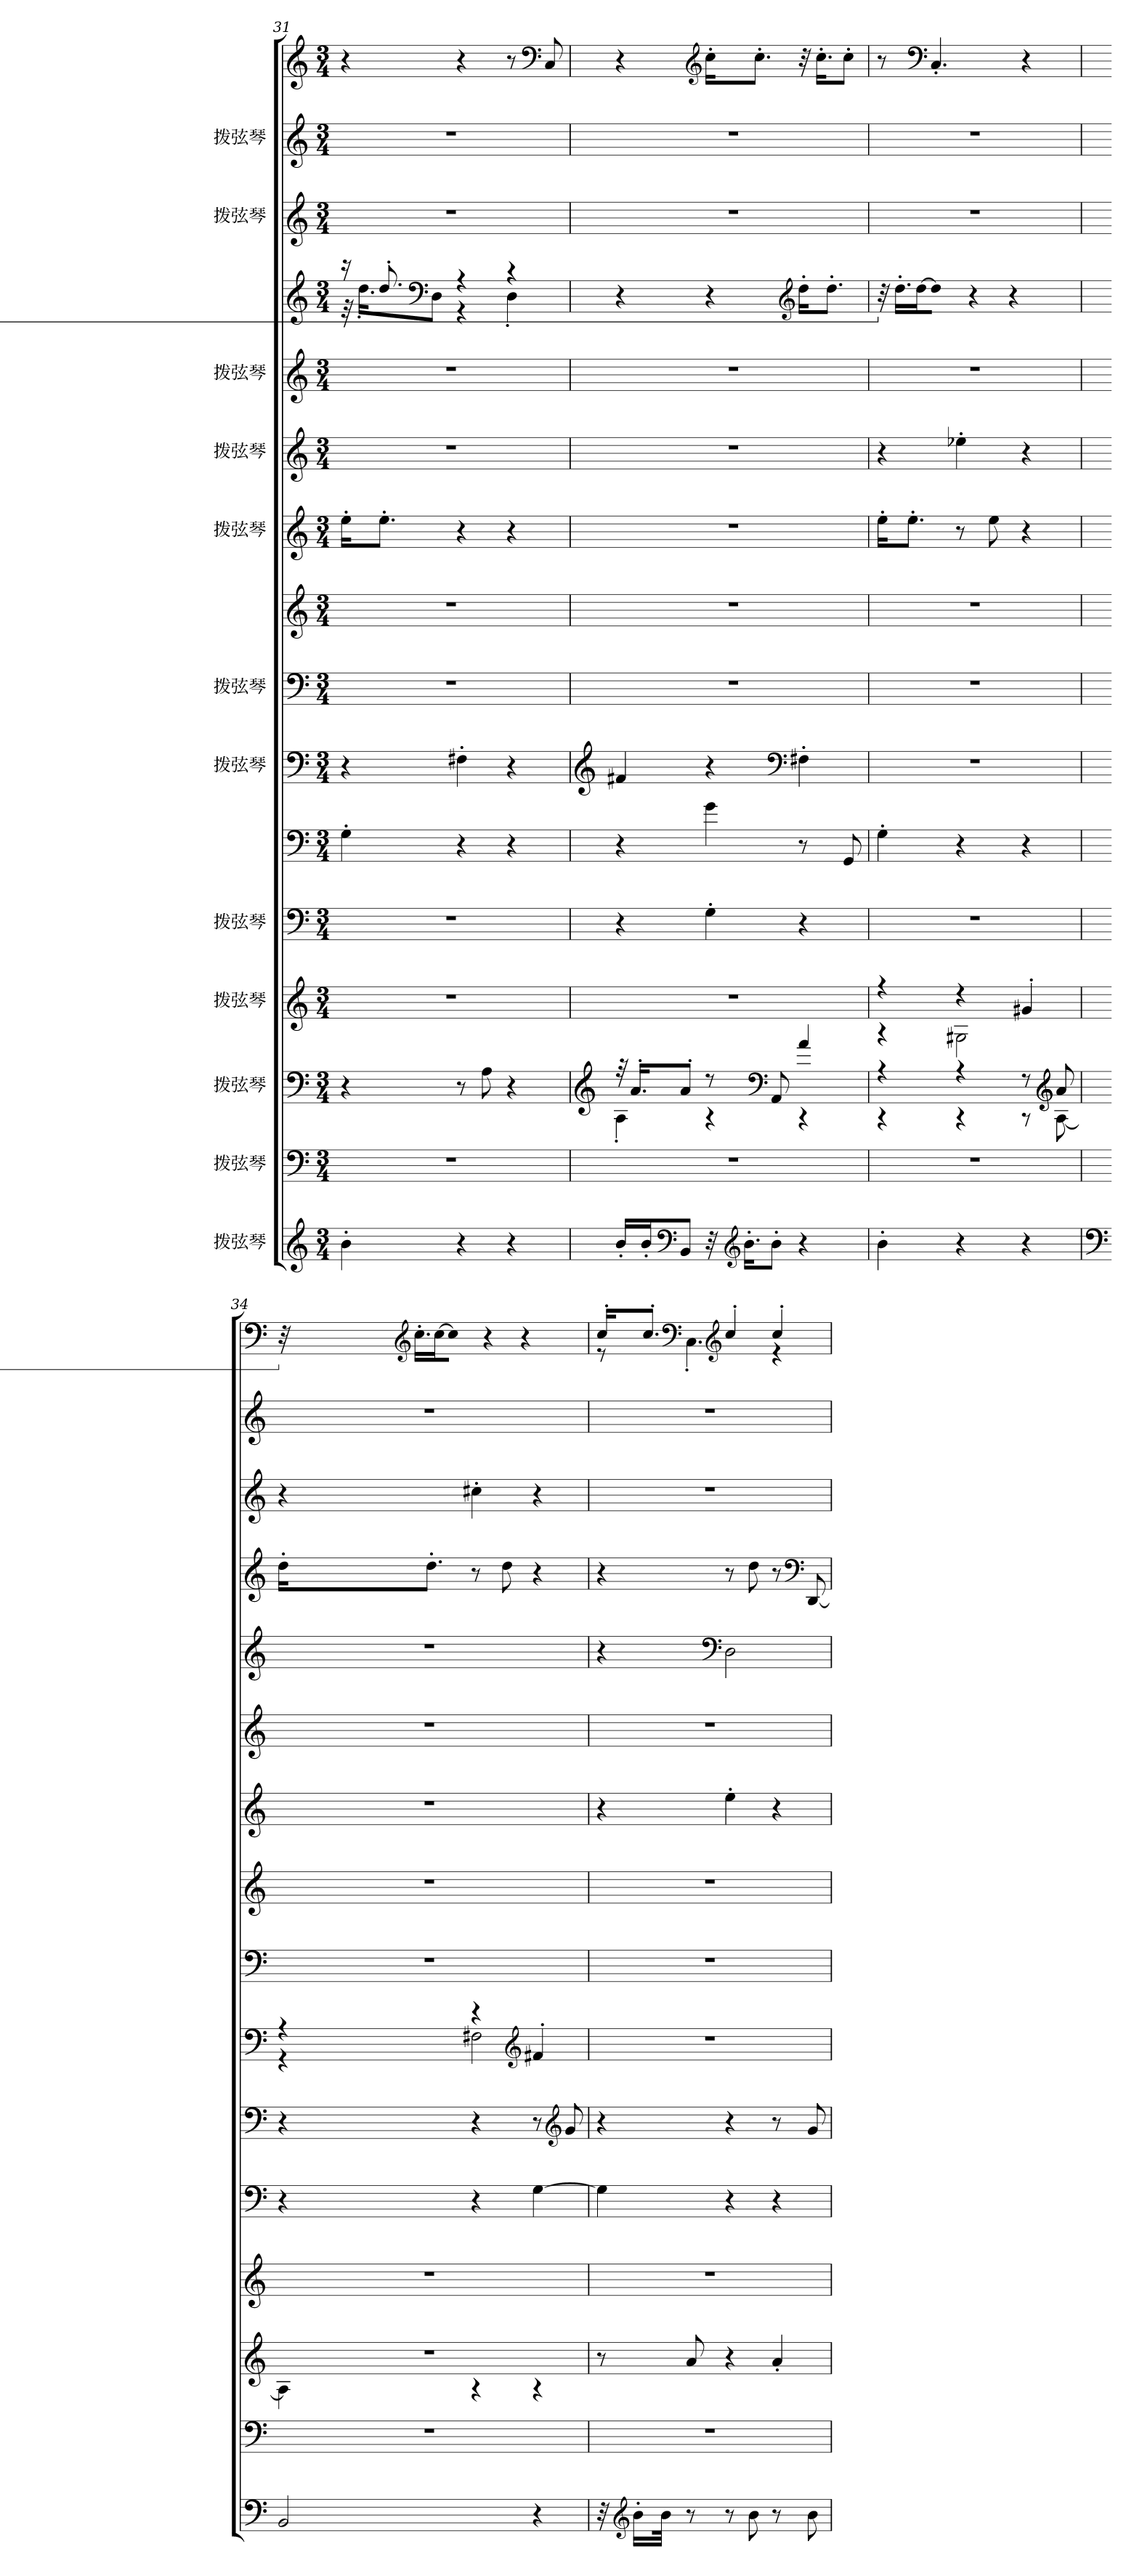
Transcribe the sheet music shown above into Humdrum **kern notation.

**kern	**kern	**kern	**kern	**kern	**kern	**kern	**kern	**kern	**kern	**kern	**kern	**kern	**kern	**kern	**kern
*part12	*part11	*part10	*part9	*part8	*part8	*part7	*part6	*part6	*part5	*part4	*part3	*part3	*part2	*part1	*part1
*staff16	*staff15	*staff14	*staff13	*staff12	*staff11	*staff10	*staff9	*staff8	*staff7	*staff6	*staff5	*staff4	*staff3	*staff2	*staff1
*I"拨弦琴	*I"拨弦琴	*I"拨弦琴	*I"拨弦琴	*I"拨弦琴	*	*I"拨弦琴	*I"拨弦琴	*	*I"拨弦琴	*I"拨弦琴	*I"拨弦琴	*	*I"拨弦琴	*I"拨弦琴	*
!!LO:PB:g=z
*clefG2	*clefF4	*clefF4	*clefG2	*clefF4	*clefF4	*clefF4	*clefF4	*clefG2	*clefG2	*clefG2	*clefG2	*clefG2	*clefG2	*clefG2	*clefG2
*k[]	*k[]	*k[]	*k[]	*k[]	*k[]	*k[]	*k[]	*k[]	*k[]	*k[]	*k[]	*k[]	*k[]	*k[]	*k[]
*M3/4	*M3/4	*M3/4	*M3/4	*M3/4	*M3/4	*M3/4	*M3/4	*M3/4	*M3/4	*M3/4	*M3/4	*M3/4	*M3/4	*M3/4	*M3/4
=31	=31	=31	=31	=31	=31	=31	=31	=31	=31	=31	=31	=31	=31	=31	=31
*	*	*	*	*	*	*	*	*	*	*	*	*^	*	*	*
4b'\	2.r	4r	2.r	2.r	4G'\	4r	2.r	2.r	16ee'\KL	2.r	2.r	16r	32r	2.r	2.r	4r
.	.	.	.	.	.	.	.	.	.	.	.	.	16.dd'\KL	.	.	.
.	.	.	.	.	.	.	.	.	8.ee'\J	.	.	8.dd'/	.	.	.	.
*	*	*	*	*	*	*	*	*	*	*	*	*clefF4	*	*	*	*
.	.	.	.	.	.	.	.	.	.	.	.	.	8D\J	.	.	.
4r	.	8r	.	.	4r	4F#X'\	.	.	4r	.	.	4r	4r	.	.	4r
.	.	8A\	.	.	.	.	.	.	.	.	.	.	.	.	.	.
4r	.	4r	.	.	4r	4r	.	.	4r	.	.	4r	4D'\	.	.	8r
*	*	*	*	*	*	*	*	*	*	*	*	*	*	*	*	*clefF4
.	.	.	.	.	.	.	.	.	.	.	.	.	.	.	.	8C/
*	*	*	*	*	*	*	*	*	*	*	*	*v	*v	*	*	*
=32	=32	=32	=32	=32	=32	=32	=32	=32	=32	=32	=32	=32	=32	=32	=32
*	*	*clefG2	*	*	*	*clefG2	*	*	*	*	*	*	*	*	*
*	*	*^	*	*	*	*	*	*	*	*	*	*	*	*	*
16b'/LL	2.r	32r	4A'\	2.r	4r	4r	4f#X/	2.r	2.r	2.r	2.r	2.r	4r	2.r	2.r	4r
.	.	16.a'/KL	.	.	.	.	.	.	.	.	.	.	.	.	.	.
16b'/J	.	.	.	.	.	.	.	.	.	.	.	.	.	.	.	.
*clefF4	*	*	*	*	*	*	*	*	*	*	*	*	*	*	*	*
8BB/J	.	8a'/J	.	.	.	.	.	.	.	.	.	.	.	.	.	.
*	*	*	*	*	*	*	*	*	*	*	*	*	*	*	*	*clefG2
32r	.	8r	4r	.	4G'\	4g\	4r	.	.	.	.	.	4r	.	.	16cc'\KL
*clefG2	*	*	*	*	*	*	*	*	*	*	*	*	*	*	*	*
16.b'\KL	.	.	.	.	.	.	.	.	.	.	.	.	.	.	.	.
.	.	.	.	.	.	.	.	.	.	.	.	.	.	.	.	8.cc'\J
*	*	*clefF4	*	*	*	*	*	*	*	*	*	*	*	*	*	*
8b'\J	.	8AA/	.	.	.	.	.	.	.	.	.	.	.	.	.	.
*	*	*	*	*	*	*	*clefF4	*	*	*	*	*	*clefG2	*	*	*
4r	.	4a/	4r	.	4r	8r	4F#X'\	.	.	.	.	.	16dd'\KL	.	.	32r
.	.	.	.	.	.	.	.	.	.	.	.	.	.	.	.	16.cc'\KL
.	.	.	.	.	.	.	.	.	.	.	.	.	8.dd'\J	.	.	.
.	.	.	.	.	.	8GG/	.	.	.	.	.	.	.	.	.	8cc'\J
!!LO:PB:g=z
=33	=33	=33	=33	=33	=33	=33	=33	=33	=33	=33	=33	=33	=33	=33	=33	=33
*	*	*	*	*^	*	*	*	*	*	*	*	*	*	*	*	*
4b'\	2.r	4r	4r	4r	4r	2.r	4G'\	2.r	2.r	2.r	16ee'\KL	4r	2.r	48r	2.r	2.r	8r
.	.	.	.	.	.	.	.	.	.	.	.	.	.	24.dd'\LL	.	.	.
.	.	.	.	.	.	.	.	.	.	.	8.ee'\J	.	.	.	.	.	.
.	.	.	.	.	.	.	.	.	.	.	.	.	.	[24dd\J	.	.	.
*	*	*	*	*	*	*	*	*	*	*	*	*	*	*	*	*	*clefF4
.	.	.	.	.	.	.	.	.	.	.	.	.	.	8dd\J]	.	.	4.C'/
4r	.	4r	4r	4r	2G#X\	.	4r	.	.	.	8r	4ee-X'\	.	4r	.	.	.
.	.	.	.	.	.	.	.	.	.	.	8ee\	.	.	.	.	.	.
4r	.	8r	8r	4g#X'/	.	.	4r	.	.	.	4r	4r	.	4r	.	.	4r
*	*	*clefG2	*	*	*	*	*	*	*	*	*	*	*	*	*	*	*
.	.	8a/	[8A\	.	.	.	.	.	.	.	.	.	.	.	.	.	.
*	*	*	*	*v	*v	*	*	*	*	*	*	*	*	*	*	*	*
=34	=34	=34	=34	=34	=34	=34	=34	=34	=34	=34	=34	=34	=34	=34	=34	=34
*clefF4	*	*	*	*	*	*	*	*	*	*	*	*	*	*	*	*
*	*	*	*	*	*	*	*^	*	*	*	*	*	*	*	*	*
2BB/	2.r	2.r	4A\]	2.r	4r	4r	4r	4r	2.r	2.r	2.r	2.r	2.r	16dd'\KL	4r	2.r	48r
*	*	*	*	*	*	*	*	*	*	*	*	*	*	*	*	*	*clefG2
.	.	.	.	.	.	.	.	.	.	.	.	.	.	.	.	.	24.cc'\LL
.	.	.	.	.	.	.	.	.	.	.	.	.	.	8.dd'\J	.	.	.
.	.	.	.	.	.	.	.	.	.	.	.	.	.	.	.	.	[24cc\J
.	.	.	.	.	.	.	.	.	.	.	.	.	.	.	.	.	8cc\J]
.	.	.	4r	.	4r	4r	4r	2F#X\	.	.	.	.	.	8r	4cc#X'\	.	4r
.	.	.	.	.	.	.	.	.	.	.	.	.	.	8dd\	.	.	.
*	*	*	*	*	*	*	*clefG2	*	*	*	*	*	*	*	*	*	*
4r	.	.	4r	.	[4G\	8r	4f#X'/	.	.	.	.	.	.	4r	4r	.	4r
*	*	*	*	*	*	*clefG2	*	*	*	*	*	*	*	*	*	*	*
.	.	.	.	.	.	8g/	.	.	.	.	.	.	.	.	.	.	.
*	*	*v	*v	*	*	*	*v	*v	*	*	*	*	*	*	*	*	*
=35	=35	=35	=35	=35	=35	=35	=35	=35	=35	=35	=35	=35	=35	=35	=35
*	*	*	*	*	*	*	*	*	*	*	*	*	*	*	*^
32r	2.r	8r	2.r	4G\]	4r	2.r	2.r	2.r	4r	2.r	4r	4r	2.r	2.r	16cc'/KL	8r
*clefG2	*	*	*	*	*	*	*	*	*	*	*	*	*	*	*	*
16b'\LL	.	.	.	.	.	.	.	.	.	.	.	.	.	.	.	.
.	.	.	.	.	.	.	.	.	.	.	.	.	.	.	8.cc'/J	.
32b\JJk	.	.	.	.	.	.	.	.	.	.	.	.	.	.	.	.
*	*	*	*	*	*	*	*	*	*	*	*	*	*	*	*clefF4	*
8r	.	8a/	.	.	.	.	.	.	.	.	.	.	.	.	.	4.C'\
*	*	*	*	*	*	*	*	*	*	*	*clefF4	*	*	*	*clefG2	*
8r	.	4r	.	4r	4r	.	.	.	4ee'\	.	2D\	8r	.	.	4cc'/	.
8b\	.	.	.	.	.	.	.	.	.	.	.	8dd\	.	.	.	.
8r	.	4a'/	.	4r	8r	.	.	.	4r	.	.	8r	.	.	4cc'/	4r
*	*	*	*	*	*	*	*	*	*	*	*	*clefF4	*	*	*	*
8b\	.	.	.	.	8g/	.	.	.	.	.	.	[8DD/	.	.	.	.
*	*	*	*	*	*	*	*	*	*	*	*	*	*	*	*v	*v
=	=	=	=	=	=	=	=	=	=	=	=	=	=	=	=
*-	*-	*-	*-	*-	*-	*-	*-	*-	*-	*-	*-	*-	*-	*-	*-
